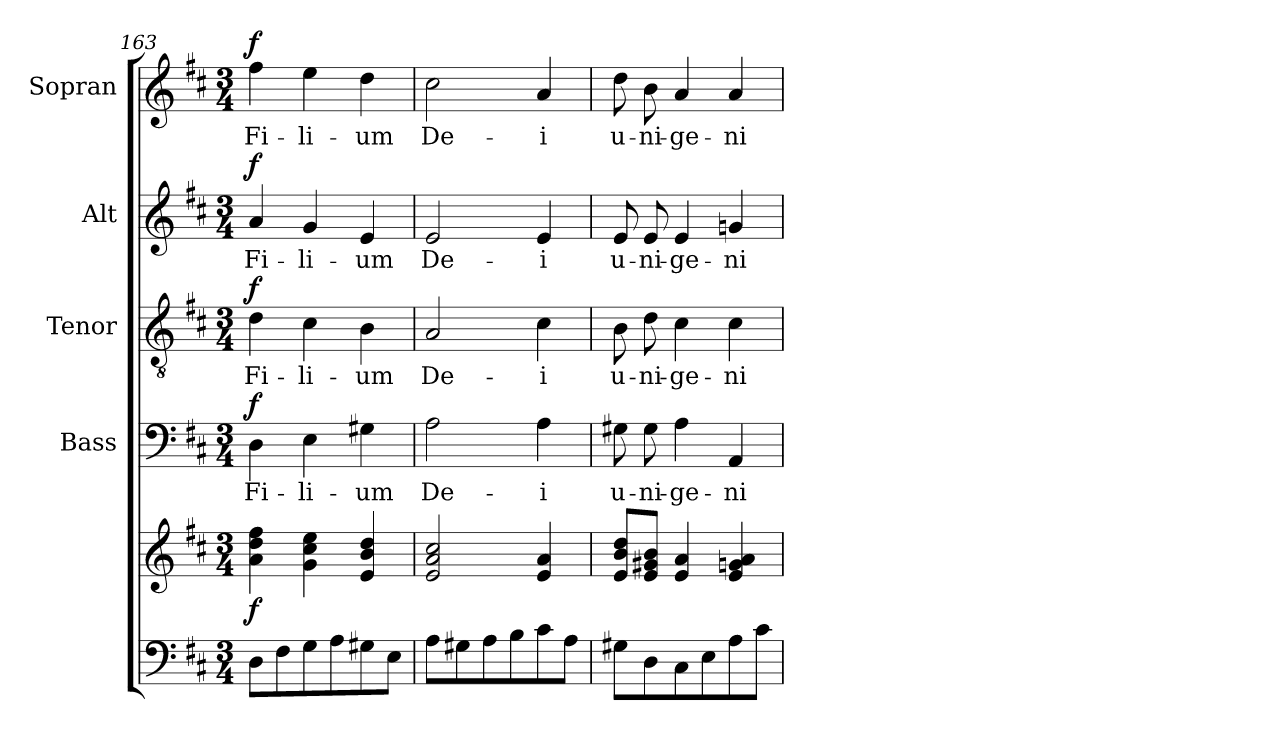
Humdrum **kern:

**kern	**kern	**dynam	**kern	**text	**dynam	**kern	**text	**dynam	**kern	**text	**dynam	**kern	**text	**dynam
*part5	*part5	*part5	*part4	*part4	*part4	*part3	*part3	*part3	*part2	*part2	*part2	*part1	*part1	*part1
*staff6	*staff5	*staff5/6	*staff4	*staff4	*staff4	*staff3	*staff3	*staff3	*staff2	*staff2	*staff2	*staff1	*staff1	*staff1
*	*	*	*I"Bass	*	*	*I"Tenor	*	*	*I"Alt	*	*	*I"Sopran	*	*
*	*	*	*I'B.	*	*	*I'T.	*	*	*I'A.	*	*	*I'S.	*	*
*clefF4	*clefG2	*	*clefF4	*	*	*clefGv2	*	*	*clefG2	*	*	*clefG2	*	*
*k[f#c#]	*k[f#c#]	*	*k[f#c#]	*	*	*k[f#c#]	*	*	*k[f#c#]	*	*	*k[f#c#]	*	*
*D:	*D:	*	*D:	*	*	*D:	*	*	*D:	*	*	*D:	*	*
*M3/4	*M3/4	*	*M3/4	*	*	*M3/4	*	*	*M3/4	*	*	*M3/4	*	*
=163	=163	=163	=163	=163	=163	=163	=163	=163	=163	=163	=163	=163	=163	=163
!	!	!LO:DY:b	!	!LO:LY:b	!LO:DY:a	!	!LO:LY:b	!LO:DY:a	!	!LO:LY:b	!LO:DY:a	!	!LO:LY:b	!LO:DY:a
8D\L	4a\ 4dd\ 4ff#\	f	4D\	Fi-	f	4d\	Fi-	f	4a/	Fi-	f	4ff#\	Fi-	f
8F#\	.	.	.	.	.	.	.	.	.	.	.	.	.	.
!	!	!	!	!LO:LY:b	!	!	!LO:LY:b	!	!	!LO:LY:b	!	!	!LO:LY:b	!
8G\	4g\ 4cc#\ 4ee\	.	4E\	-li-	.	4c#\	-li-	.	4g/	-li-	.	4ee\	-li-	.
8A\	.	.	.	.	.	.	.	.	.	.	.	.	.	.
!	!	!	!	!LO:LY:b	!	!	!LO:LY:b	!	!	!LO:LY:b	!	!	!LO:LY:b	!
8G#X\	4e/ 4b/ 4dd/	.	4G#X\	-um	.	4B\	-um	.	4e/	-um	.	4dd\	-um	.
8E\J	.	.	.	.	.	.	.	.	.	.	.	.	.	.
=164	=164	=164	=164	=164	=164	=164	=164	=164	=164	=164	=164	=164	=164	=164
!	!	!	!	!LO:LY:b	!	!	!LO:LY:b	!	!	!LO:LY:b	!	!	!LO:LY:b	!
8A\L	2e/ 2a/ 2cc#/	.	2A\	De-	.	2A/	De-	.	2e/	De-	.	2cc#\	De-	.
8G#X\	.	.	.	.	.	.	.	.	.	.	.	.	.	.
8A\	.	.	.	.	.	.	.	.	.	.	.	.	.	.
8B\	.	.	.	.	.	.	.	.	.	.	.	.	.	.
!	!	!	!	!LO:LY:b	!	!	!LO:LY:b	!	!	!LO:LY:b	!	!	!LO:LY:b	!
8c#\	4e/ 4a/	.	4A\	-i	.	4c#\	-i	.	4e/	-i	.	4a/	-i	.
8A\J	.	.	.	.	.	.	.	.	.	.	.	.	.	.
!!LO:LB:g=z
=165	=165	=165	=165	=165	=165	=165	=165	=165	=165	=165	=165	=165	=165	=165
!	!	!	!	!LO:LY:b	!	!	!LO:LY:b	!	!	!LO:LY:b	!	!	!LO:LY:b	!
8G#X\L	8e/ 8b/ 8dd/L	.	8G#X\	u-	.	8B\	u-	.	8e/	u-	.	8dd\	u-	.
!	!	!	!	!LO:LY:b	!	!	!LO:LY:b	!	!	!LO:LY:b	!	!	!LO:LY:b	!
8D\	8e/ 8g#X/ 8b/J	.	8G#\	-ni-	.	8d\	-ni-	.	8e/	-ni-	.	8b\	-ni-	.
!	!	!	!	!LO:LY:b	!	!	!LO:LY:b	!	!	!LO:LY:b	!	!	!LO:LY:b	!
8C#\	4e/ 4a/	.	4A\	-ge-	.	4c#\	-ge-	.	4e/	-ge-	.	4a/	-ge-	.
8E\	.	.	.	.	.	.	.	.	.	.	.	.	.	.
!	!	!	!	!LO:LY:b	!	!	!LO:LY:b	!	!	!LO:LY:b	!	!	!LO:LY:b	!
8A\	4e/ 4gn/ 4a/	.	4AA/	-ni-	.	4c#\	-ni-	.	4gn/	-ni-	.	4a/	-ni-	.
8c#\J	.	.	.	.	.	.	.	.	.	.	.	.	.	.
=	=	=	=	=	=	=	=	=	=	=	=	=	=	=
*-	*-	*-	*-	*-	*-	*-	*-	*-	*-	*-	*-	*-	*-	*-
